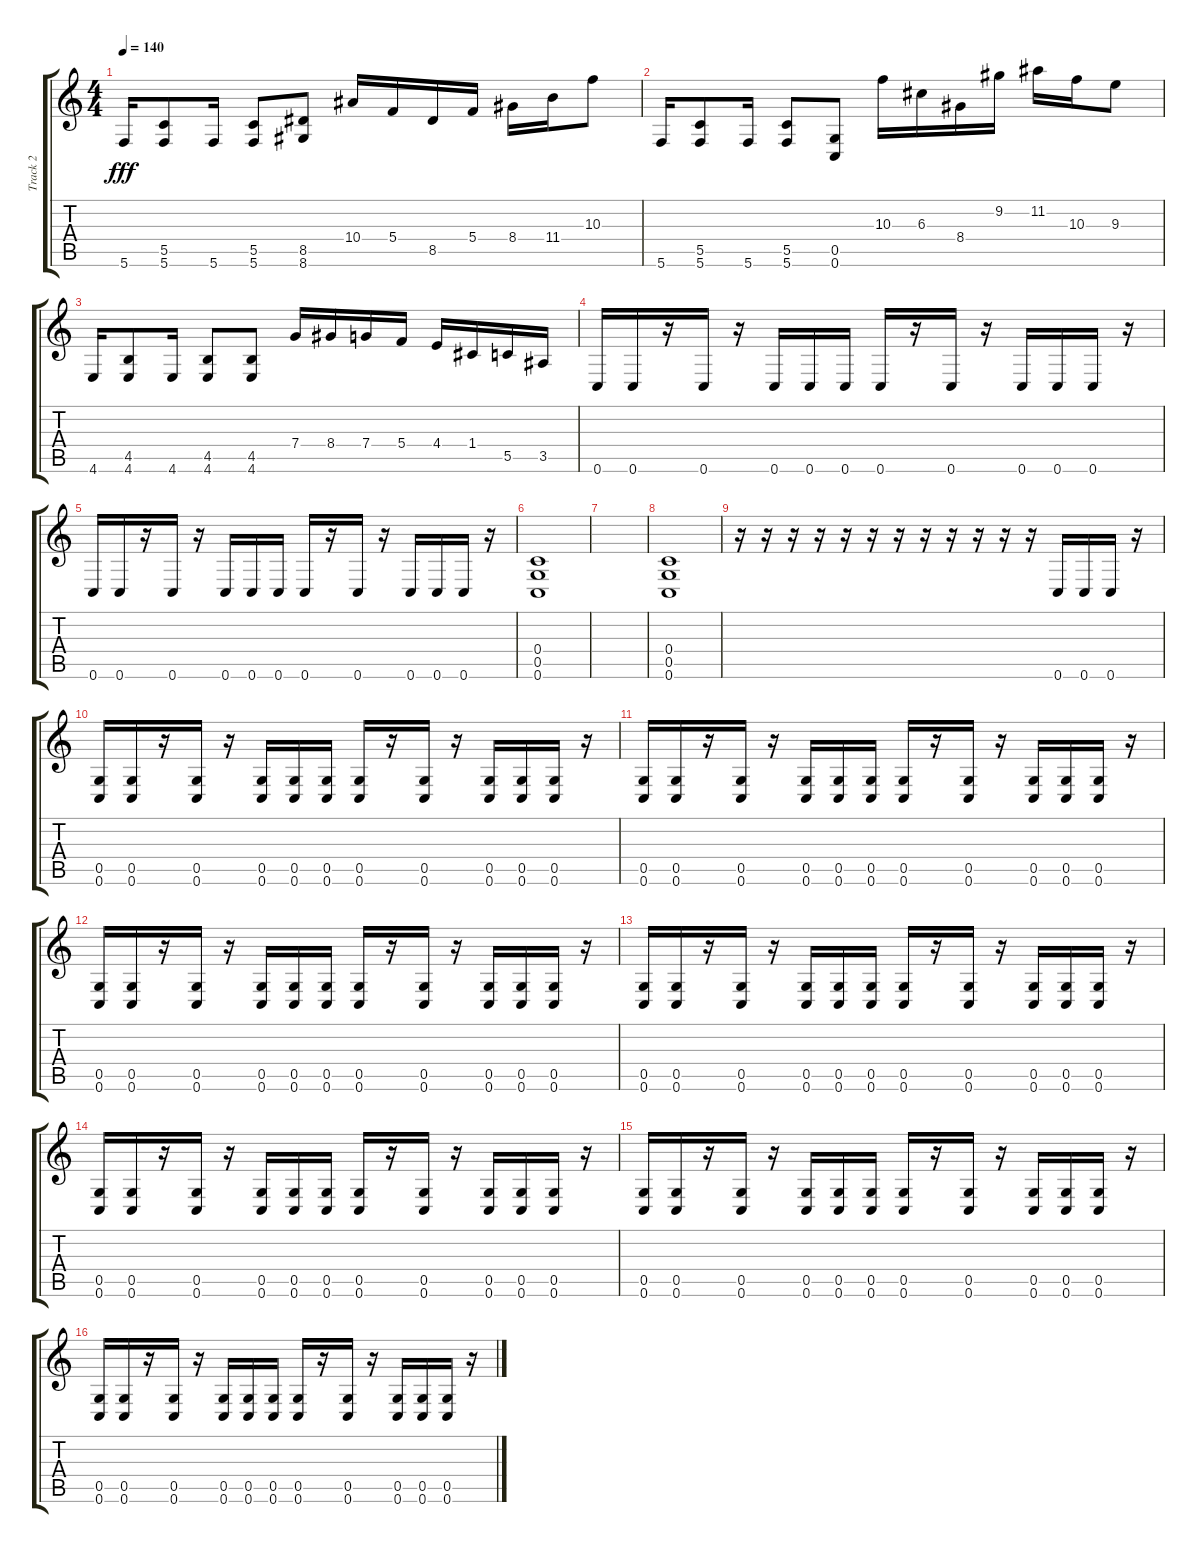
\track ("Track 2" "Track 2") {instrument distortionguitar}
\staff {score tabs}
\tuning (E4 B3 G3 C3 G2 C2) {hide}
\ts (4 4)
\tempo 140
\clef g2
\ks c
5.6.16{dy fff} (5.5 5.6).8 5.6.16 (5.5 5.6).8 (8.5 8.6).8 10.4.16 5.4.16 8.5.16 5.4.16 8.4.16 11.4.16 10.3.8 |
5.6.16 (5.5 5.6).8 5.6.16 (5.5 5.6).8 (0.5 0.6).8 10.3.16 6.3.16 8.4.16 9.2.16 11.2.16 10.3.16 9.3.8 |
4.6.16 (4.5 4.6).8 4.6.16 (4.5 4.6).8 (4.5 4.6).8 7.4.16 8.4.16 7.4.16 5.4.16 4.4.16 1.4.16 5.5.16 3.5.16 |
0.6.16 0.6.16 r.16 0.6.16 r.16 0.6.16 0.6.16 0.6.16 0.6.16 r.16 0.6.16 r.16 0.6.16 0.6.16 0.6.16 r.16 |
0.6.16 0.6.16 r.16 0.6.16 r.16 0.6.16 0.6.16 0.6.16 0.6.16 r.16 0.6.16 r.16 0.6.16 0.6.16 0.6.16 r.16 |
(0.4 0.5 0.6).1 |
|
(0.4 0.5 0.6).1 |
r.16 r.16 r.16 r.16 r.16 r.16 r.16 r.16 r.16 r.16 r.16 r.16 0.6.16 0.6.16 0.6.16 r.16 |
(0.5 0.6).16 (0.5 0.6).16 r.16 (0.5 0.6).16 r.16 (0.5 0.6).16 (0.5 0.6).16 (0.5 0.6).16 (0.5 0.6).16 r.16 (0.5 0.6).16 r.16 (0.5 0.6).16 (0.5 0.6).16 (0.5 0.6).16 r.16 |
(0.5 0.6).16 (0.5 0.6).16 r.16 (0.5 0.6).16 r.16 (0.5 0.6).16 (0.5 0.6).16 (0.5 0.6).16 (0.5 0.6).16 r.16 (0.5 0.6).16 r.16 (0.5 0.6).16 (0.5 0.6).16 (0.5 0.6).16 r.16 |
(0.5 0.6).16 (0.5 0.6).16 r.16 (0.5 0.6).16 r.16 (0.5 0.6).16 (0.5 0.6).16 (0.5 0.6).16 (0.5 0.6).16 r.16 (0.5 0.6).16 r.16 (0.5 0.6).16 (0.5 0.6).16 (0.5 0.6).16 r.16 |
(0.5 0.6).16 (0.5 0.6).16 r.16 (0.5 0.6).16 r.16 (0.5 0.6).16 (0.5 0.6).16 (0.5 0.6).16 (0.5 0.6).16 r.16 (0.5 0.6).16 r.16 (0.5 0.6).16 (0.5 0.6).16 (0.5 0.6).16 r.16 |
(0.5 0.6).16 (0.5 0.6).16 r.16 (0.5 0.6).16 r.16 (0.5 0.6).16 (0.5 0.6).16 (0.5 0.6).16 (0.5 0.6).16 r.16 (0.5 0.6).16 r.16 (0.5 0.6).16 (0.5 0.6).16 (0.5 0.6).16 r.16 |
(0.5 0.6).16 (0.5 0.6).16 r.16 (0.5 0.6).16 r.16 (0.5 0.6).16 (0.5 0.6).16 (0.5 0.6).16 (0.5 0.6).16 r.16 (0.5 0.6).16 r.16 (0.5 0.6).16 (0.5 0.6).16 (0.5 0.6).16 r.16 |
(0.5 0.6).16 (0.5 0.6).16 r.16 (0.5 0.6).16 r.16 (0.5 0.6).16 (0.5 0.6).16 (0.5 0.6).16 (0.5 0.6).16 r.16 (0.5 0.6).16 r.16 (0.5 0.6).16 (0.5 0.6).16 (0.5 0.6).16 r.16
